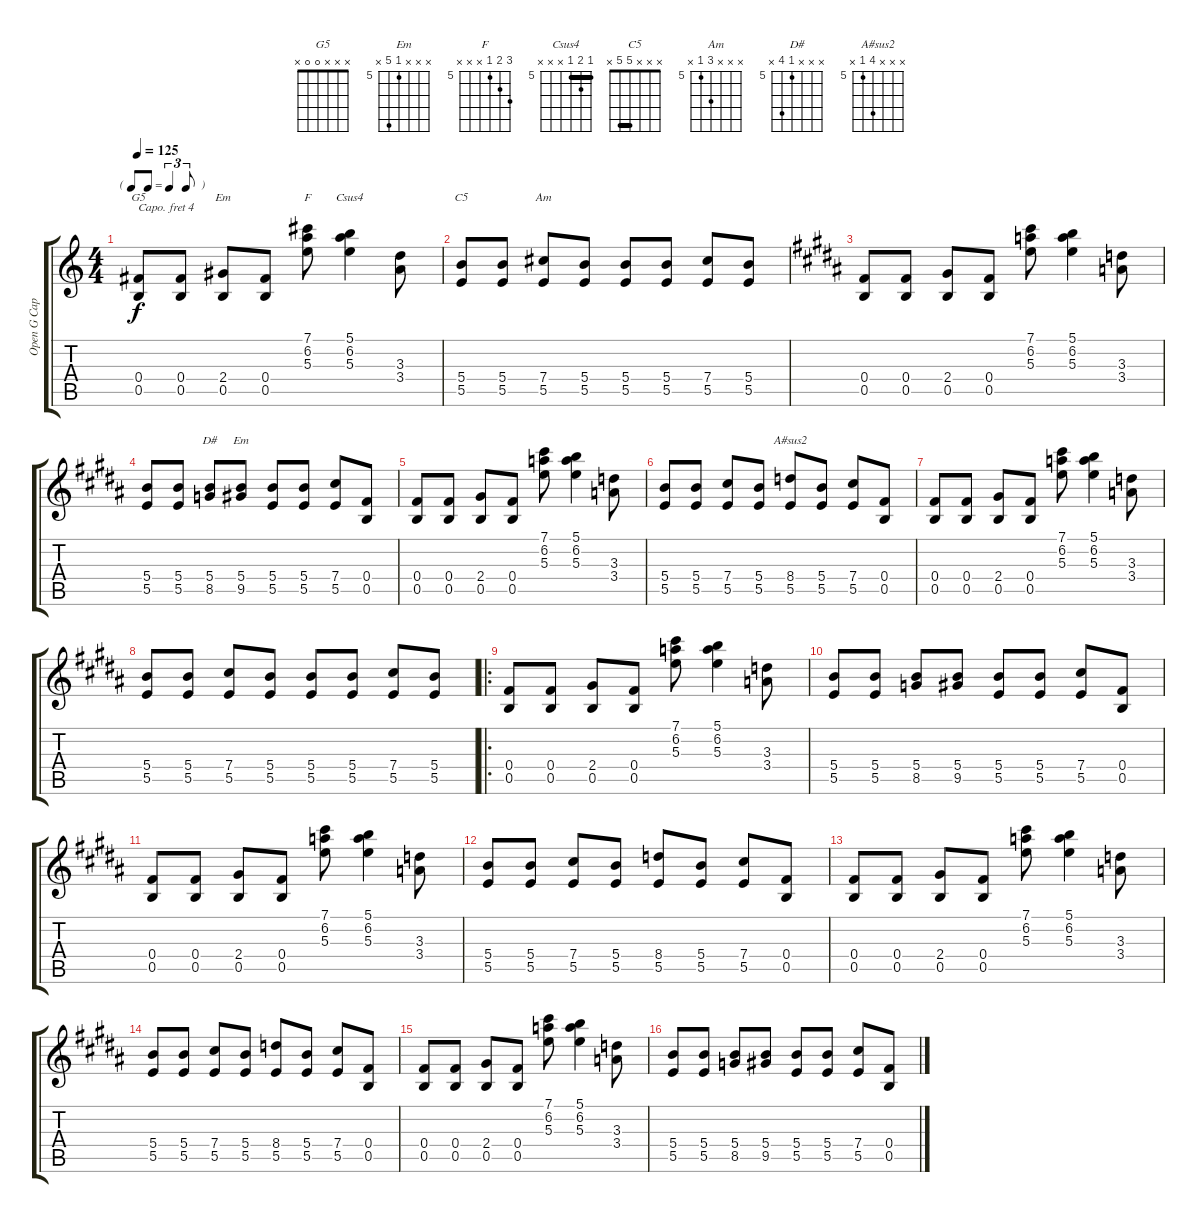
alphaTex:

\track ("Open G Capo 4" "Open G Cap") {instrument overdrivenguitar}
\staff {score tabs}
\capo 4
\tuning (D4 B3 G3 D3 G2 D2) {hide}
\chord ("G5" x x x 0 0 x)
\chord ("Em" x x x 2 0 x)
\chord ("F" 7 6 5 x x x) {firstfret 5}
\chord ("Csus4" 5 6 5 x x x) {firstfret 5 barre 5}
\chord ("C5" x x x 5 5 x) {barre 5}
\chord ("Am" x x x 7 5 x) {firstfret 5}
\chord ("D#" x x x 5 8 x) {firstfret 5}
\chord ("Em" x x x 5 9 x) {firstfret 5}
\chord ("A#sus2" x x x 8 5 x) {firstfret 5}
\ts (4 4)
\tf triplet8th
\tempo 125
\clef g2
\ks c
(0.4 0.5).8{ch "G5" dy f instrument overdrivenguitar} (0.4 0.5).8 (2.4 0.5).8{ch "Em"} (0.4 0.5).8 (7.1 6.2 5.3).8{ch "F"} (5.1 6.2 5.3).4{ch "Csus4"} (3.3 3.4).8 |
(5.4 5.5).8{ch "C5"} (5.4 5.5).8 (7.4 5.5).8{ch "Am"} (5.4 5.5).8 (5.4 5.5).8 (5.4 5.5).8 (7.4 5.5).8 (5.4 5.5).8 |
\ks b
(0.4 0.5).8 (0.4 0.5).8 (2.4 0.5).8 (0.4 0.5).8 (7.1 6.2 5.3).8 (5.1 6.2 5.3).4 (3.3 3.4).8 |
(5.4 5.5).8 (5.4 5.5).8 (5.4 8.5).8{ch "D#"} (5.4 9.5).8{ch "Em"} (5.4 5.5).8 (5.4 5.5).8 (7.4 5.5).8 (0.4 0.5).8 |
(0.4 0.5).8 (0.4 0.5).8 (2.4 0.5).8 (0.4 0.5).8 (7.1 6.2 5.3).8 (5.1 6.2 5.3).4 (3.3 3.4).8 |
(5.4 5.5).8 (5.4 5.5).8 (7.4 5.5).8 (5.4 5.5).8 (8.4 5.5).8{ch "A#sus2"} (5.4 5.5).8 (7.4 5.5).8 (0.4 0.5).8 |
(0.4 0.5).8 (0.4 0.5).8 (2.4 0.5).8 (0.4 0.5).8 (7.1 6.2 5.3).8 (5.1 6.2 5.3).4 (3.3 3.4).8 |
(5.4 5.5).8 (5.4 5.5).8 (7.4 5.5).8 (5.4 5.5).8 (5.4 5.5).8 (5.4 5.5).8 (7.4 5.5).8 (5.4 5.5).8 |
\ro
(0.4 0.5).8 (0.4 0.5).8 (2.4 0.5).8 (0.4 0.5).8 (7.1 6.2 5.3).8 (5.1 6.2 5.3).4 (3.3 3.4).8 |
(5.4 5.5).8 (5.4 5.5).8 (5.4 8.5).8 (5.4 9.5).8 (5.4 5.5).8 (5.4 5.5).8 (7.4 5.5).8 (0.4 0.5).8 |
(0.4 0.5).8 (0.4 0.5).8 (2.4 0.5).8 (0.4 0.5).8 (7.1 6.2 5.3).8 (5.1 6.2 5.3).4 (3.3 3.4).8 |
(5.4 5.5).8 (5.4 5.5).8 (7.4 5.5).8 (5.4 5.5).8 (8.4 5.5).8 (5.4 5.5).8 (7.4 5.5).8 (0.4 0.5).8 |
(0.4 0.5).8 (0.4 0.5).8 (2.4 0.5).8 (0.4 0.5).8 (7.1 6.2 5.3).8 (5.1 6.2 5.3).4 (3.3 3.4).8 |
(5.4 5.5).8 (5.4 5.5).8 (7.4 5.5).8 (5.4 5.5).8 (8.4 5.5).8 (5.4 5.5).8 (7.4 5.5).8 (0.4 0.5).8 |
(0.4 0.5).8 (0.4 0.5).8 (2.4 0.5).8 (0.4 0.5).8 (7.1 6.2 5.3).8 (5.1 6.2 5.3).4 (3.3 3.4).8 |
(5.4 5.5).8 (5.4 5.5).8 (5.4 8.5).8 (5.4 9.5).8 (5.4 5.5).8 (5.4 5.5).8 (7.4 5.5).8 (0.4 0.5).8
